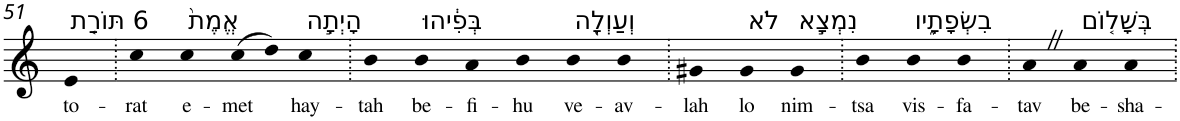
**kern	**text
*part1	*part1
*staff1	*staff1
*I"Piano	*
*I'Pno	*
!!LO:PB:g=z
*clefG2	*
*k[]	*
=51	=51
!LO:TX:a:t=6 תּוֹרַ֤ת	!
!	!LO:LY:b
4e	to-
=52.	=52.
!	!LO:LY:b
4cc	-rat
!LO:TX:a:t=אֱמֶת֙	!
!	!LO:LY:b
4cc	e-
!	!LO:LY:b
(>8cc	-met
8dd)	.
!LO:TX:a:t=הָיְתָ֣ה	!
!	!LO:LY:b
4cc	hay-
=53.	=53.
!	!LO:LY:b
4b	-tah
!LO:TX:a:t=בְּפִ֔יהוּ	!
!	!LO:LY:b
4b	be-
!	!LO:LY:b
4a	-fi-
!	!LO:LY:b
4b	-hu
!LO:TX:a:t=וְעַוְלָ֖ה	!
!	!LO:LY:b
4b	ve-
!	!LO:LY:b
4b	-av-
=54.	=54.
!	!LO:LY:b
4g#X	-lah
!LO:TX:a:t=לֹא	!
!	!LO:LY:b
4g#	lo
!LO:TX:a:t=נִמְצָ֣א	!
!	!LO:LY:b
4g#	nim-
=55.	=55.
!	!LO:LY:b
4b	-tsa
!LO:TX:a:t=בִשְׂפָתָ֑יו	!
!	!LO:LY:b
4b	vis-
!	!LO:LY:b
4b	-fa-
=56.	=56.
!	!LO:LY:b
4aZ	-tav
!LO:TX:a:t=בְּשָׁל֤וֹם	!
!	!LO:LY:b
4a	be-
!	!LO:LY:b
4a	-sha-
=.	=.
*-	*-
